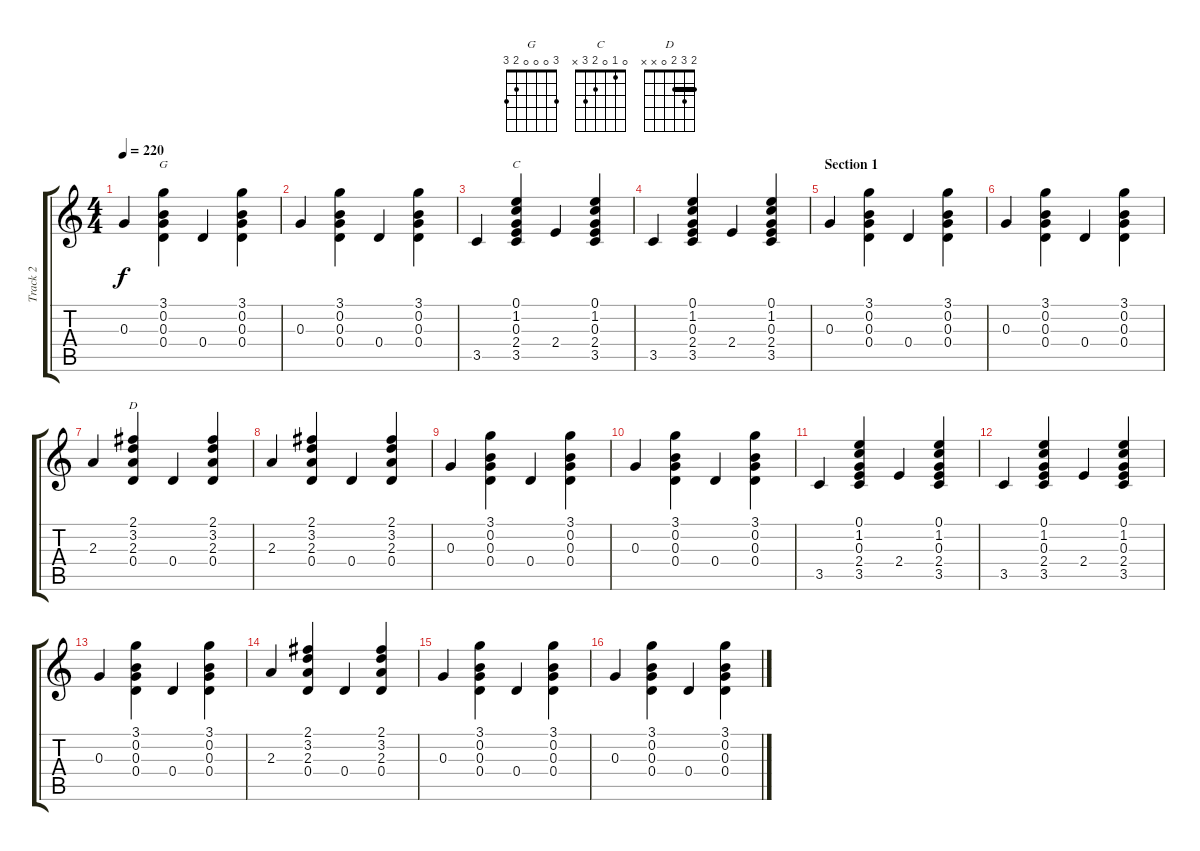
\track ("Track 2" "Track 2") {instrument acousticguitarsteel}
\staff {score tabs}
\tuning (E4 B3 G3 D3 A2 E2) {hide}
\chord ("G" 3 0 0 0 2 3)
\chord ("C" 0 1 0 2 3 x)
\chord ("D" 2 3 2 0 x x) {barre 2}
\ts (4 4)
\tempo 220
\clef g2
\ks c
0.3.4{dy f} (3.1 0.2 0.3 0.4).4{ch "G"} 0.4.4 (3.1 0.2 0.3 0.4).4 |
0.3.4 (3.1 0.2 0.3 0.4).4 0.4.4 (3.1 0.2 0.3 0.4).4 |
3.5.4 (0.1 1.2 0.3 2.4 3.5).4{ch "C"} 2.4.4 (0.1 1.2 0.3 2.4 3.5).4 |
3.5.4 (0.1 1.2 0.3 2.4 3.5).4 2.4.4 (0.1 1.2 0.3 2.4 3.5).4 |
\section ("" "Section 1")
0.3.4 (3.1 0.2 0.3 0.4).4 0.4.4 (3.1 0.2 0.3 0.4).4 |
0.3.4 (3.1 0.2 0.3 0.4).4 0.4.4 (3.1 0.2 0.3 0.4).4 |
2.3.4 (2.1 3.2 2.3 0.4).4{ch "D"} 0.4.4 (2.1 3.2 2.3 0.4).4 |
2.3.4 (2.1 3.2 2.3 0.4).4 0.4.4 (2.1 3.2 2.3 0.4).4 |
0.3.4 (3.1 0.2 0.3 0.4).4 0.4.4 (3.1 0.2 0.3 0.4).4 |
0.3.4 (3.1 0.2 0.3 0.4).4 0.4.4 (3.1 0.2 0.3 0.4).4 |
3.5.4 (0.1 1.2 0.3 2.4 3.5).4 2.4.4 (0.1 1.2 0.3 2.4 3.5).4 |
3.5.4 (0.1 1.2 0.3 2.4 3.5).4 2.4.4 (0.1 1.2 0.3 2.4 3.5).4 |
0.3.4 (3.1 0.2 0.3 0.4).4 0.4.4 (3.1 0.2 0.3 0.4).4 |
2.3.4 (2.1 3.2 2.3 0.4).4 0.4.4 (2.1 3.2 2.3 0.4).4 |
0.3.4 (3.1 0.2 0.3 0.4).4 0.4.4 (3.1 0.2 0.3 0.4).4 |
0.3.4 (3.1 0.2 0.3 0.4).4 0.4.4 (3.1 0.2 0.3 0.4).4
